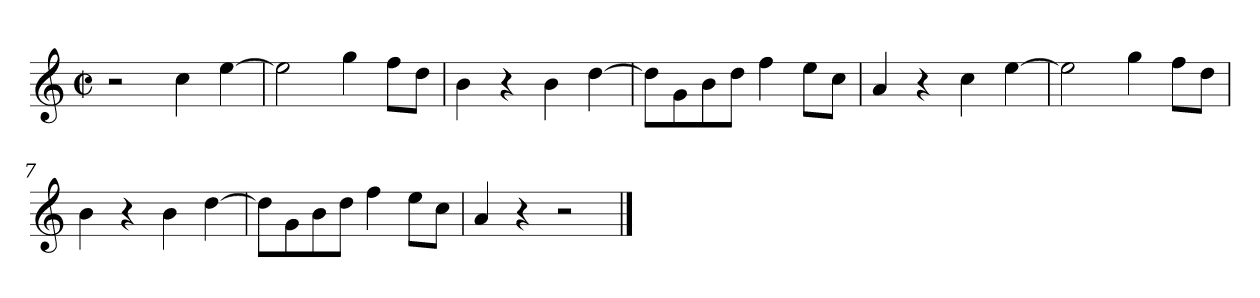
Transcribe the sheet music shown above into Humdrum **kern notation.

**kern
*part1
*staff1
*clefG2
*k[]
*C:
*M2/2
*met(c|)
=1
2r
4cc\
[4ee\
=2
2ee\]
4gg\
8ff\L
8dd\J
=3
4b\
4r
4b\
[4dd\
=4
8dd\L]
8g\
8b\
8dd\J
4ff\
8ee\L
8cc\J
=5
4a/
4r
4cc\
[4ee\
=6
2ee\]
4gg\
8ff\L
8dd\J
!!LO:LB:g=z
=7
4b\
4r
4b\
[4dd\
=8
8dd\L]
8g\
8b\
8dd\J
4ff\
8ee\L
8cc\J
=9
4a/
4r
2r
==
*-
